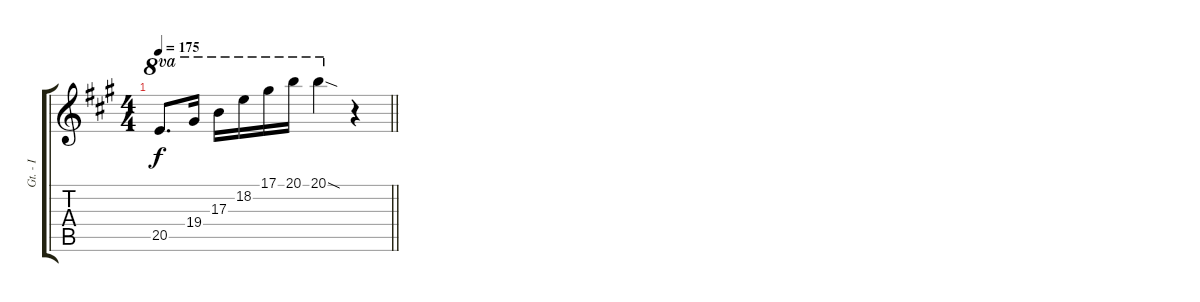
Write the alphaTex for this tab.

\track ("Gt. - I" "Gt. - I") {instrument distortionguitar}
\staff {score tabs}
\tuning (Eb4 Bb3 Gb3 Db3 Ab2 Db2) {hide}
\ts (4 4)
\tempo 175
\clef g2
\barLineRight lightlight
\ks f#minor
20.5.8{d ot 8va dy f} 19.4.16{ot 8va} 17.3.16{ot 8va} 18.2.16{ot 8va} 17.1.16{ot 8va} 20.1.16{ot 8va} 20.1{sod}.4{ot 8va} r.4
